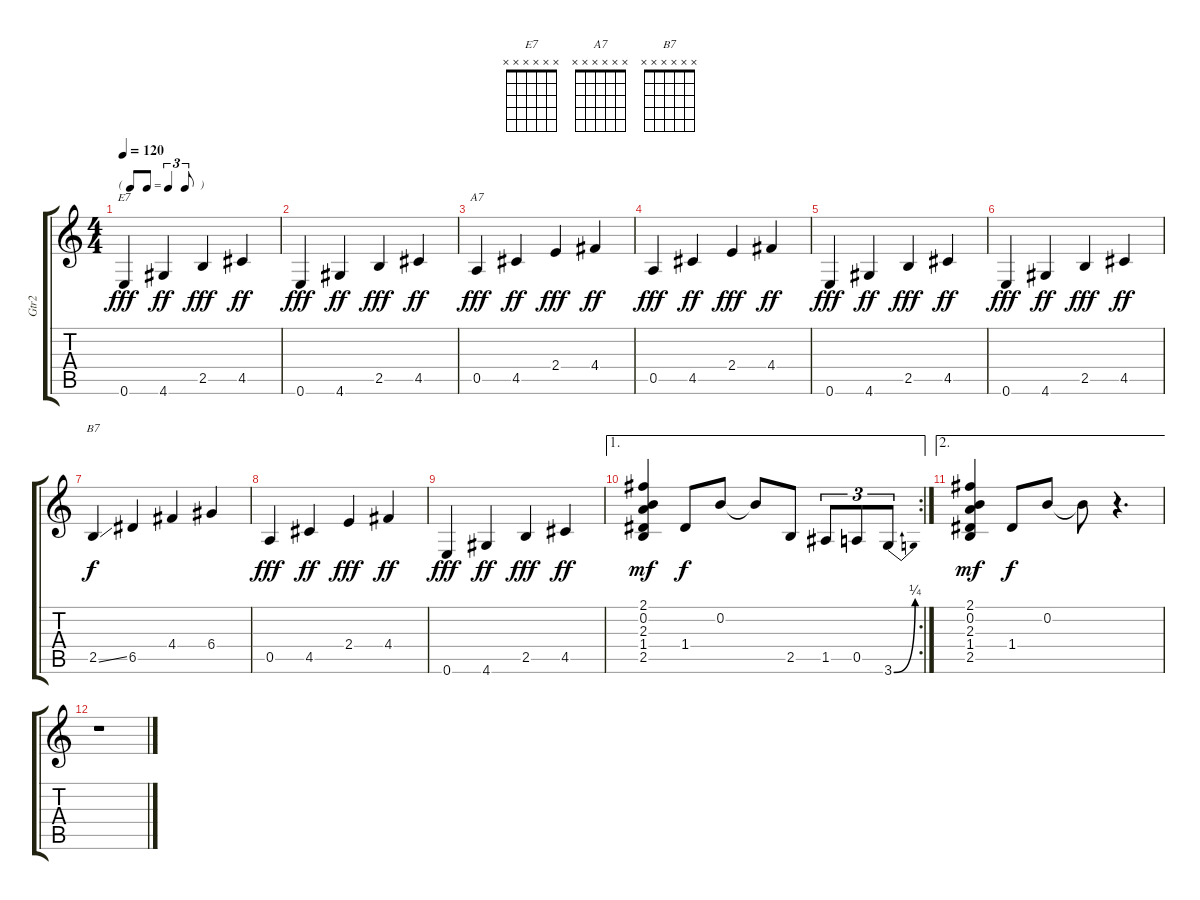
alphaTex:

\track ("Gtr2" "Gtr2") {instrument acousticguitarnylon}
\staff {score tabs}
\tuning (E4 B3 G3 D3 A2 E2) {hide}
\chord ("E7" x x x x x x) {firstfret 0}
\chord ("A7" x x x x x x) {firstfret 0}
\chord ("B7" x x x x x x) {firstfret 0}
\ts (4 4)
\tf triplet8th
\tempo 120
\clef g2
\ks c
0.6.4{ch "E7" dy fff} 4.6.4{dy ff} 2.5.4{dy fff} 4.5.4{dy ff} |
0.6.4{dy fff} 4.6.4{dy ff} 2.5.4{dy fff} 4.5.4{dy ff} |
0.5.4{ch "A7" dy fff} 4.5.4{dy ff} 2.4.4{dy fff} 4.4.4{dy ff} |
0.5.4{dy fff} 4.5.4{dy ff} 2.4.4{dy fff} 4.4.4{dy ff} |
0.6.4{dy fff} 4.6.4{dy ff} 2.5.4{dy fff} 4.5.4{dy ff} |
0.6.4{dy fff} 4.6.4{dy ff} 2.5.4{dy fff} 4.5.4{dy ff} |
2.5{ss}.4{ch "B7" dy f} 6.5.4 4.4.4 6.4.4 |
0.5.4{dy fff} 4.5.4{dy ff} 2.4.4{dy fff} 4.4.4{dy ff} |
0.6.4{dy fff} 4.6.4{dy ff} 2.5.4{dy fff} 4.5.4{dy ff} |
\ae 1
\rc 2
(2.1 0.2 2.3 1.4 2.5).4{dy mf} 1.4.8{dy f} 0.2.8 0.2{t}.8 2.5.8 1.5.8{tu (3 2)} 0.5.8{tu (3 2)} 3.6{be (bend 0 0 60 1)}.8{tu (3 2)} |
\ae 2
(2.1 0.2 2.3 1.4 2.5).4{dy mf} 1.4.8{dy f} 0.2.8 0.2{t}.8 r.4{d} |
r.1
